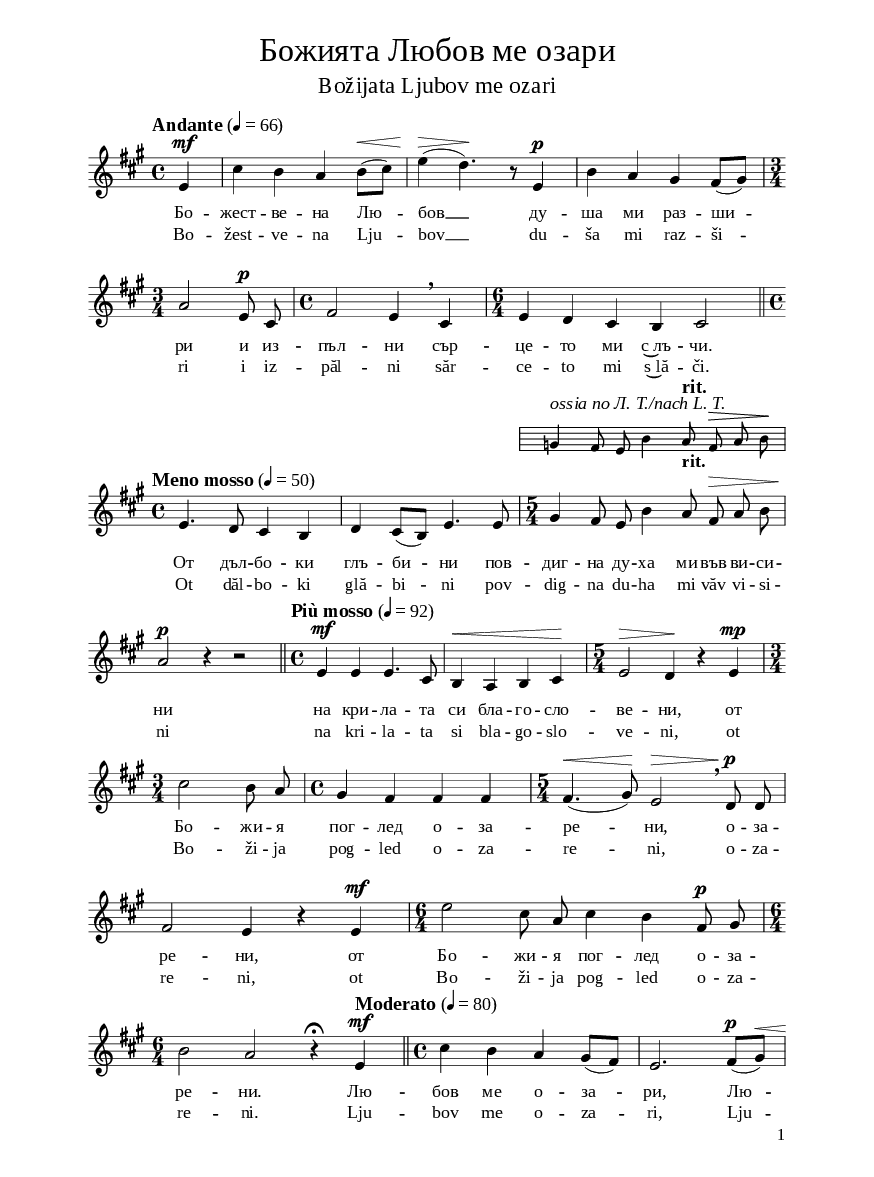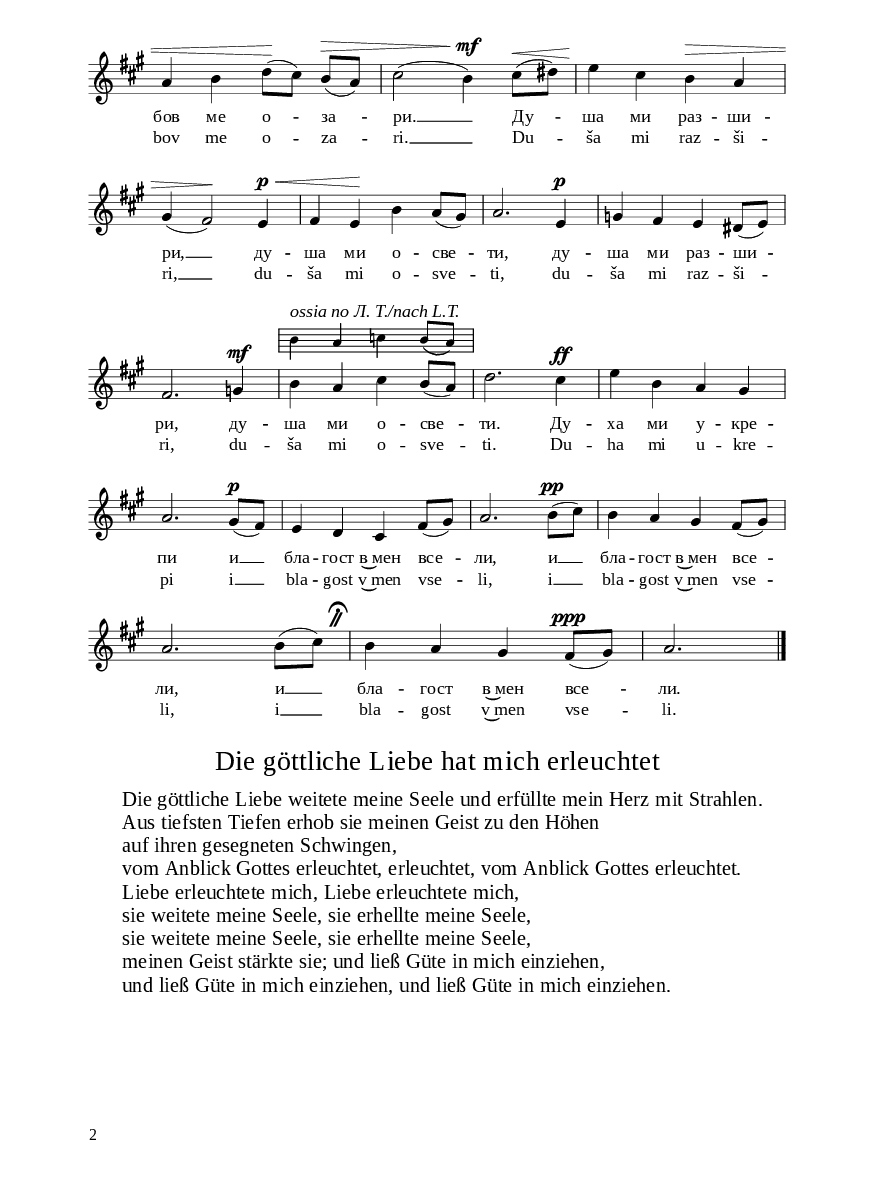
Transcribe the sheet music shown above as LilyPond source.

\version "2.24.4"

% include paper part and global functions
\include "include/globals.ily"

\bookpart {
  \label #'ref206
  \tocItem \markup "Божията Любов ме озари – Božijata Ljubov me ozari"
     \paper {
    print-all-headers = ##t
    print-page-number = ##t
    print-first-page-number = ##t

    % put page numbers on the bottom
    oddHeaderMarkup = \markup ""
    evenHeaderMarkup = \markup ""
    oddFooterMarkup = \markup
    \fill-line {
      ""
      \if \should-print-page-number \fromproperty #'page:page-number-string
    }
    evenFooterMarkup = \markup
    \fill-line {
      \if \should-print-page-number \fromproperty #'page:page-number-string
      ""
    }

    left-margin = 1.5\cm
    right-margin = 1.5\cm
    top-margin = 1.2\cm
    bottom-margin = 1.0\cm
    ragged-bottom = ##t % do not spread the staves to fill the whole vertical space

    % change distance between staves
    system-system-spacing =
    #'((basic-distance . 18)
       (minimum-distance . 8)
       (padding . 1)
       (stretchability . 12))
  }

  \header {
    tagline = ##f
  }
  \score {
    \include "include/score-layout.ily"

    \new Staff = main \absolute {
      \clef treble
      \key a \major
      \time 4/4
      \tempoFunc "Andante" 4 "66"
      \autoBeamOff
      \partial 4
      e'4 ^\mf  | % 2
      cis''4  b'4  a'4  b'8 ( [ ^\<
      cis''8 ) ] | % 3
      e''4 ( ^\! ^\>  d''4. ) \! r8  e'4^\p | % 4
      b'4  a'4  gis'4  fis'8 ( [
      gis'8 ) ] \break| % 5
      \time 3/4  | % 5
      a'2  e'8  ^\p  cis'8   | % 6
      \time 4/4  | % 6
      fis'2  e'4   \breathe cis'4 | % 7
      \time 6/4  | % 7
      e'4  d'4  cis'4  b4  cis'2 \bar
      "||"
      \time 4/4  \break | % 8
      | % 8
      \tempoFunc "Meno mosso" 4 "50"
      e'4.  d'8  cis'4  b4 | % 9
      d'4  cis'8 ( [  b8 ) ]  e'4.  e'8 |
      \time 5/4  |
      <<
        {
          gis'4 fis'8 e'8 b'4 \tempo "rit." a'8 fis'8 ^\> a'8  b'8 \break |
        }

        \new Staff \with {
          \override VerticalAxisGroup.default-staff-staff-spacing =
          #'((basic-distance . 5.5)
             (padding . 3))
          \remove "Time_signature_engraver"
          alignAboveContext = #"main"
          fontSize = #-1
          \override StaffSymbol.staff-space = #(magstep -2)
          \override StaffSymbol.thickness = #(magstep -2)
          firstClef = ##f
        }
        {  \time 5/4  \autoBeamOff g'!4^\markup { \large \italic "ossia по Л. Т./nach L. T." } f'8 e'8 b'4 a'8_\markup { \large \bold "rit." } f'8 ^\> a'8  b'8^\!  \break |  }
      >>

      a'2 ^\! ^\p r4 r2 \bar "||"
      \time 4/4   | % 12
      \tempoFunc "Più mosso" 4 "92" e'4 ^\mf

      e'4
      e'4.   cis'8 | % 13
      b4 ^\<  a4  b4  cis'4 ^\!  | % 14
      \time 5/4  | % 14
      e'2 ^\>  d'4 ^\! r4  e'4 ^\mp \break | % 15
      \time 3/4  | % 15
      cis''2  b'8   a'8  | % 16
      \time 4/4  | % 16
      gis'4  fis'4  fis'4  fis'4 | % 17
      \time 5/4  | % 17
      fis'4. ( ^\<  gis'8 ) ^\!  e'2 ^\> \breathe d'8
      ^\!  ^\p  d'8 \break | % 18
      fis'2  e'4 r4  e'4 ^\mf | % 19
      \time 6/4  | % 19
      e''2  cis''8   a'8   cis''4
      b'4  fis'8  ^\p  gis'8 | \time 6/4 \break

      b'2  a'2 r4 ^\fermata
      \tempoFunc "Moderato" 4 "80"
      e'4
      ^\mf | % 21
      \time 4/4  | \bar "||" % 21
      cis''4  b'4  a'4  gis'8 ( [
      fis'8 ) ]  | % 22
      e'2.  fis'8 ( [ ^\p  gis'8 ) ] ^\< \break | % 23
      a'4  b'4  d''8 ( [ ^\!  cis''8 )
      ]  b'8 ( [ ^\>  a'8 ) ] | % 24
      cis''2 (  b'4 ) ^\! ^\mf  cis''8 ( [ ^\<
      dis''8 ) ] | % 25
      e''4 ^\!  cis''4  b'4 ^\>  a'4 |\break % 26
      gis'4 (  fis'2 ) ^\!  e'4 ^\p ^\<  | % 27
      fis'4  e'4 ^\! b'4  a'8 ( [
      gis'8 ) ] | % 28
      a'2.  e'4 ^\p | % 29
      g'4  fis'4  e'4  dis'8 ( [  e'8
      ) ] | \break
      fis'2.  g'4 ^\mf  | % 31

      <<
        {

          b'4  a'4  cis''4  b'8 ( [  a'8 ])
        }

        \new Staff \with {
          \override VerticalAxisGroup.default-staff-staff-spacing =
          #'((basic-distance . 6)
             (padding . -3))
          \remove "Time_signature_engraver"
          alignAboveContext = #"main"
          fontSize = #-1
          \override StaffSymbol.staff-space = #(magstep -2)
          \override StaffSymbol.thickness = #(magstep -2)
          firstClef = ##f
        }
        {  b'4^\markup { \large \italic "ossia по Л. Т./nach L.T."}  a'4  c''!4  b'8 ( [  a'8 ])  }
      >>


      | % 32


      d''2.  cis''4 ^\ff  | % 33
      e''4  b'4  a'4  gis'4 | \break % 34
      a'2.  gis'8 ( [ ^\p  fis'8 ) ]  | % 35
      e'4  d'4  cis'4  fis'8 ( [  gis'8
      ) ] | % 36
      a'2.  b'8 ( [ ^\pp  cis''8 ) ]
      | % 37
      b'4  a'4  gis'4  fis'8 ( [
      gis'8 ) ] | \break % 38
      a'2.  b'8 ( [  cis''8 ) ]
      ^\markup {
        \override #'(baseline-skip . 1.2)
        \column {
          \line { "   " \musicglyph #"scripts.ufermata"}
          \line { "   " \musicglyph #"scripts.caesura.straight" }
        }
      }
      | % 39
      b'4  a'4  gis'4  fis'8 ( [ ^\ppp
      gis'8 ) ] |
      a'2. \bar "|."
    }

    \addlyrics {
      Бо -- жест -- ве -- на Лю -- бов __
      ду -- ша ми раз -- ши -- ри
      и из -- пъл -- ни сър -- це -- то
      ми с~лъ -- чи. От дъл -- бо -- ки
      глъ -- би -- ни пов -- диг -- на
      ду -- ха ми във ви -- си -- ни на
      кри -- ла -- та си бла -- го -- сло
      -- ве -- ни, от Бо -- жи -- я пог --
      лед о -- за -- ре -- ни, о -- за
      -- ре -- ни, от Бо -- жи -- я пог --
      лед о -- за -- ре -- ни. Лю -- бов
      ме о -- за -- ри, Лю -- бов
      ме о -- за -- ри. __ Ду --
      ша ми раз -- ши -- ри,  __ ду --
      ша ми о -- све  -- ти, ду -- ша
      ми раз -- ши  -- ри, ду -- ша ми
      о -- све -- ти. Ду -- ха ми у --
      кре -- пи и __  бла -- гост в~мен
      все -- ли, и __ бла -- гост
      в~мен все -- ли, и __ бла --
      гост в~мен все -- ли.}

      \addlyrics {
        Bo -- žest -- ve -- na Lju -- bov __
        du -- ša mi raz -- ši -- ri
        i iz -- păl -- ni săr -- ce -- to
        mi s~lă -- či. Ot dăl -- bo -- ki
        glă -- bi -- ni pov -- dig -- na
        du -- ha mi văv vi -- si -- ni na
        kri -- la -- ta si bla -- go -- slo
        -- ve -- ni, ot Bo -- ži -- ja pog --
        led o -- za -- re -- ni, o -- za
        -- re -- ni, ot Bo -- ži -- ja pog --
        led o -- za -- re -- ni. Lju -- bov
        me o -- za -- ri, Lju -- bov
        me o -- za -- ri. __ Du --
        ša mi raz -- ši -- ri,  __ du --
        ša mi o -- sve  -- ti, du -- ša
        mi raz -- ši  -- ri, du -- ša mi
        o -- sve -- ti. Du -- ha mi u --
        kre -- pi i __  bla -- gost v~men
        vse -- li, i __ bla -- gost
        v~men vse -- li, i __ bla --
        gost v~men vse -- li.}


        \header {
          title = \titleFunc "Божията Любов ме озари" "Božijata Ljubov me ozari"
        }

        \midi{}

      } % score

      \markup \vspace #1

      % include foreign translation(s) of the song
      \version "2.24.4"

\markup \fill-line { \fontsize #deTitleFontSize "Die göttliche Liebe hat mich erleuchtet" }
\markup \null
\markup \null
\markup \abs-fontsize #10 {
  \fill-line {
  \override #`(baseline-skip . ,deCoupletBaselineSkip)

  \column {


    \line { " "Die göttliche Liebe weitete meine Seele und erfüllte mein Herz mit Strahlen.}

    \line { " "Aus tiefsten Tiefen erhob sie meinen Geist zu den Höhen  }

    \line { " "auf ihren gesegneten Schwingen,   }

    \line { " "vom Anblick Gottes erleuchtet, erleuchtet,  vom Anblick Gottes erleuchtet.}

    \line { " "Liebe erleuchtete mich,  Liebe erleuchtete mich, }


    \line { " "sie weitete meine Seele,  sie erhellte meine Seele, }


    \line { " "sie weitete meine Seele,  sie erhellte meine Seele,  }


    \line { " "meinen Geist stärkte sie;   und ließ Güte in mich einziehen,}


    \line { " " und ließ Güte in mich einziehen, und ließ Güte in mich einziehen.}
    
  }
  }
}


    } % bookpart

    % Più mosso
    %
